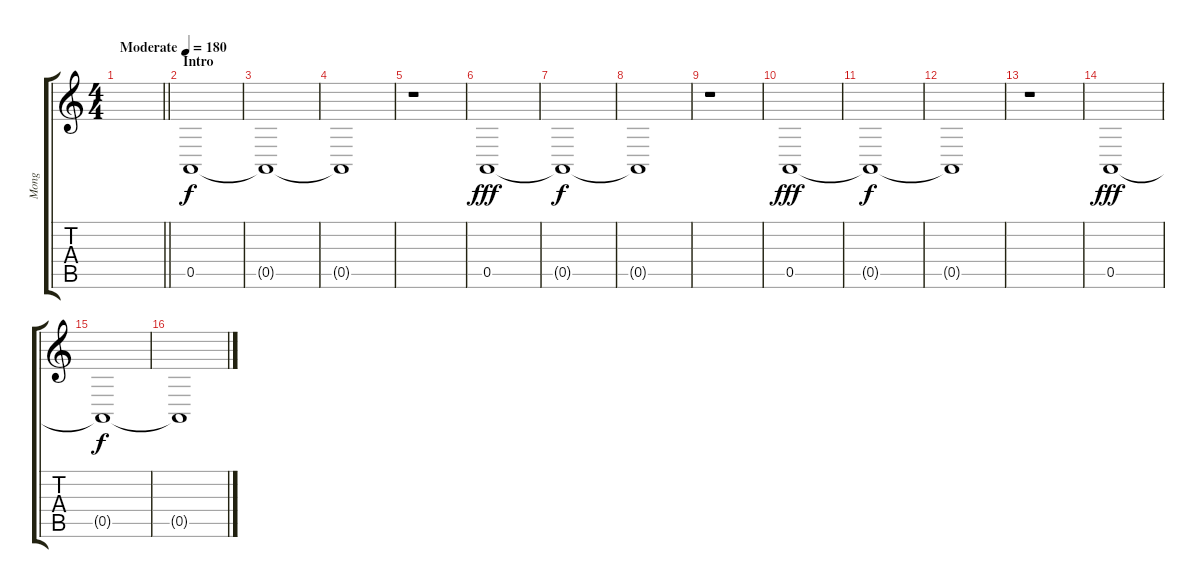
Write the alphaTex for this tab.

\track ("Mong" "Mong") {instrument shanai}
\staff {score tabs}
\tuning (E4 B3 G3 D3 A2 E2) {hide}
\ts (4 4)
\tempo (180 "Moderate")
\clef g2
\barLineRight lightlight
\ks c
|
\section ("" "Intro")
0.5.1 |
0.5{t}.1{dy f} |
0.5{t}.1 |
r.1 |
0.5.1{dy fff} |
0.5{t}.1{dy f} |
0.5{t}.1 |
r.1 |
0.5.1{dy fff} |
0.5{t}.1{dy f} |
0.5{t}.1 |
r.1 |
0.5.1{dy fff} |
0.5{t}.1{dy f} |
0.5{t}.1
